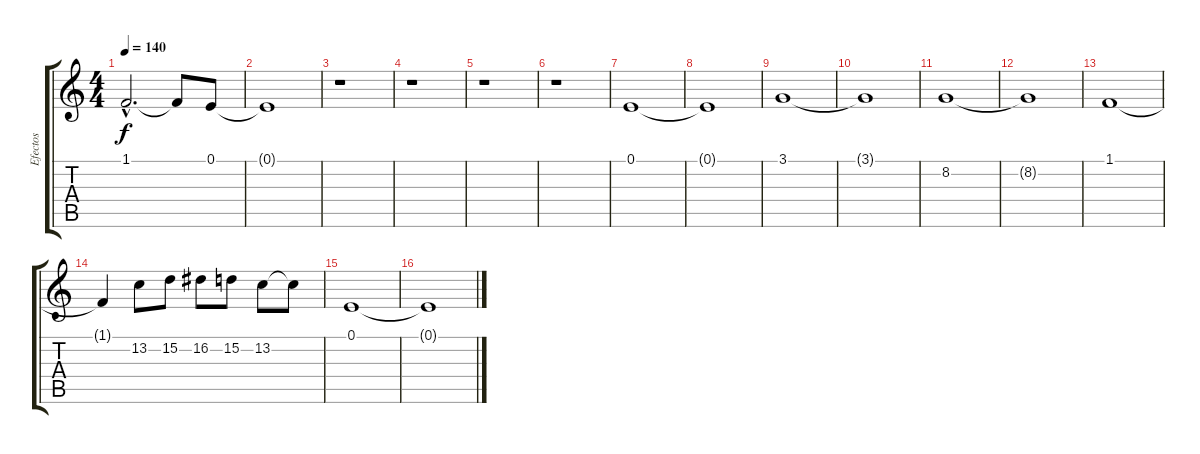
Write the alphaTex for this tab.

\track ("Efectos" "Efectos") {instrument synthstrings1}
\staff {score tabs}
\tuning (E4 B3 G3 D3 A2 E2) {hide}
\ts (4 4)
\tempo 140
\clef g2
\ks c
1.1{hac}.2{d dy f} 1.1{t}.8 0.1.8 |
0.1{t}.1 |
r.1 |
r.1 |
r.1 |
r.1 |
0.1.1 |
0.1{t}.1 |
3.1.1 |
3.1{t}.1 |
8.2.1 |
8.2{t}.1 |
1.1.1 |
1.1{t}.4 13.2.8 15.2.8 16.2.8 15.2.8 13.2.8 13.2{t}.8 |
0.1.1 |
0.1{t}.1
